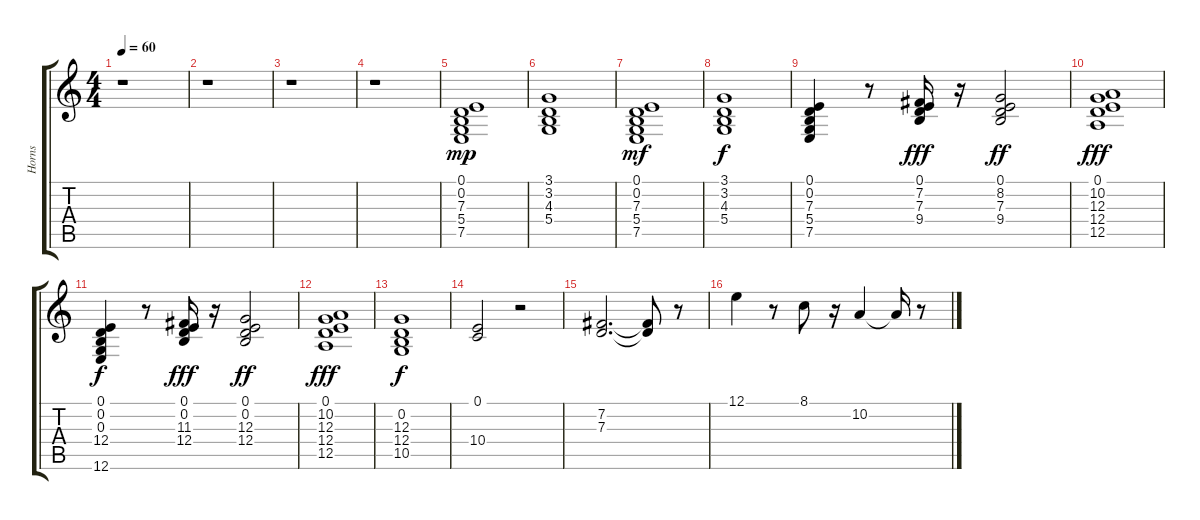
\track ("Horns" "Horns") {instrument trumpet}
\staff {score tabs}
\tuning (E4 B3 G3 D3 A2 E2) {hide}
\ts (4 4)
\tempo 60
\clef g2
\ks c
r.1{dy mp} |
r.1 |
r.1 |
r.1 |
(0.1 0.2 7.3 5.4 7.5).1 |
(3.1 3.2 4.3 5.4).1 |
(0.1 0.2 7.3 5.4 7.5).1{dy mf} |
(3.1 3.2 4.3 5.4).1{dy f} |
(0.1 0.2 7.3 5.4 7.5).4 r.8 (0.1 7.2 7.3 9.4).16{dy fff} r.16 (0.1 8.2 7.3 9.4).2{dy ff} |
(0.1 10.2 12.3 12.4 12.5).1{dy fff} |
(0.1 0.2 0.3 12.4 12.6).4{dy f} r.8 (0.1 0.2 11.3 12.4).16{dy fff} r.16 (0.1 0.2 12.3 12.4).2{dy ff} |
(0.1 10.2 12.3 12.4 12.5).1{dy fff} |
(0.2 12.3 12.4 10.5).1{dy f} |
(0.1 10.4).2 r.2 |
(7.2 7.3).2{d} (7.2{t} 7.3{t}).8 r.8 |
12.1.4 r.8 8.1.8 r.16 10.2.4 10.2{t}.16 r.8
